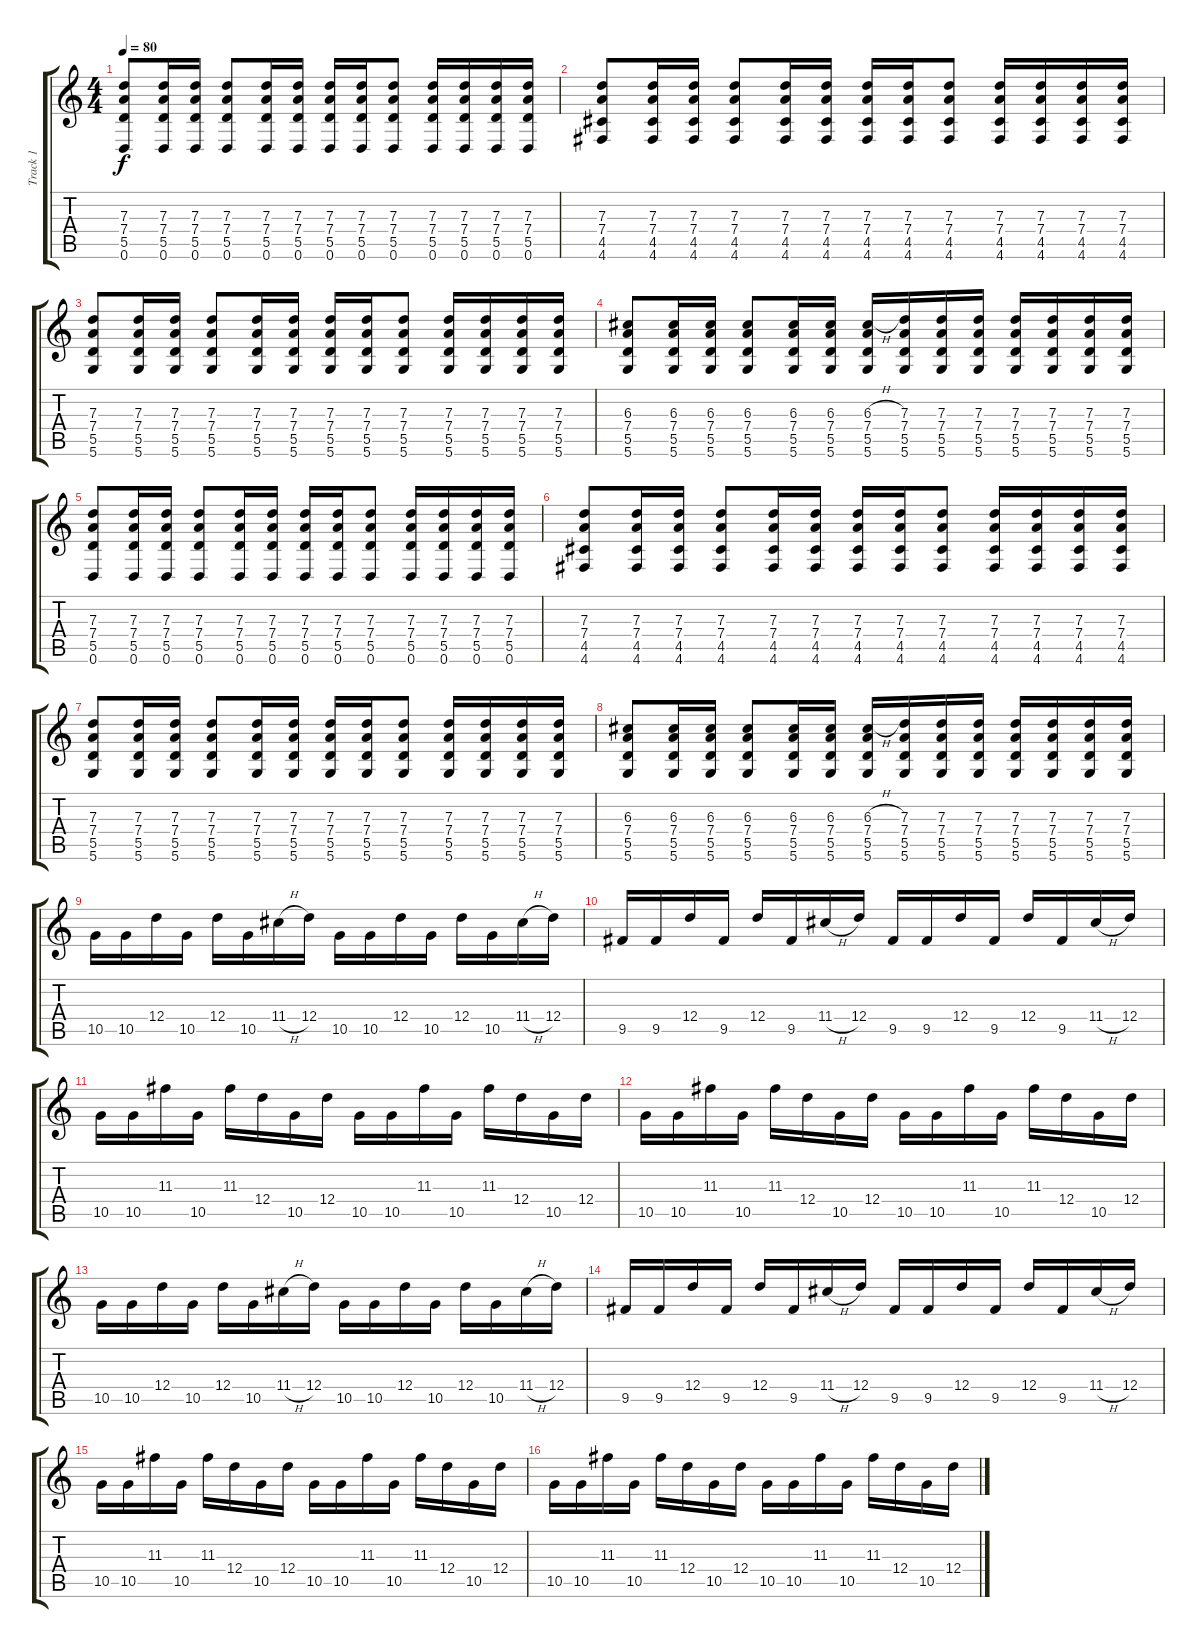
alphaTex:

\track ("Track 1" "Track 1") {instrument acousticguitarsteel}
\staff {score tabs}
\tuning (E4 B3 G3 D3 A2 D2) {hide}
\ts (4 4)
\tempo 80
\clef g2
\ks c
(7.3 7.4 5.5 0.6).8{dy f} (7.3 7.4 5.5 0.6).16 (7.3 7.4 5.5 0.6).16 (7.3 7.4 5.5 0.6).8 (7.3 7.4 5.5 0.6).16 (7.3 7.4 5.5 0.6).16 (7.3 7.4 5.5 0.6).16 (7.3 7.4 5.5 0.6).16 (7.3 7.4 5.5 0.6).8 (7.3 7.4 5.5 0.6).16 (7.3 7.4 5.5 0.6).16 (7.3 7.4 5.5 0.6).16 (7.3 7.4 5.5 0.6).16 |
(7.3 7.4 4.5 4.6).8 (7.3 7.4 4.5 4.6).16 (7.3 7.4 4.5 4.6).16 (7.3 7.4 4.5 4.6).8 (7.3 7.4 4.5 4.6).16 (7.3 7.4 4.5 4.6).16 (7.3 7.4 4.5 4.6).16 (7.3 7.4 4.5 4.6).16 (7.3 7.4 4.5 4.6).8 (7.3 7.4 4.5 4.6).16 (7.3 7.4 4.5 4.6).16 (7.3 7.4 4.5 4.6).16 (7.3 7.4 4.5 4.6).16 |
(7.3 7.4 5.5 5.6).8 (7.3 7.4 5.5 5.6).16 (7.3 7.4 5.5 5.6).16 (7.3 7.4 5.5 5.6).8 (7.3 7.4 5.5 5.6).16 (7.3 7.4 5.5 5.6).16 (7.3 7.4 5.5 5.6).16 (7.3 7.4 5.5 5.6).16 (7.3 7.4 5.5 5.6).8 (7.3 7.4 5.5 5.6).16 (7.3 7.4 5.5 5.6).16 (7.3 7.4 5.5 5.6).16 (7.3 7.4 5.5 5.6).16 |
(6.3 7.4 5.5 5.6).8 (6.3 7.4 5.5 5.6).16 (6.3 7.4 5.5 5.6).16 (6.3 7.4 5.5 5.6).8 (6.3 7.4 5.5 5.6).16 (6.3 7.4 5.5 5.6).16 (6.3{h} 7.4 5.5 5.6).16 (7.3 7.4 5.5 5.6).16 (7.3 7.4 5.5 5.6).16 (7.3 7.4 5.5 5.6).16 (7.3 7.4 5.5 5.6).16 (7.3 7.4 5.5 5.6).16 (7.3 7.4 5.5 5.6).16 (7.3 7.4 5.5 5.6).16 |
(7.3 7.4 5.5 0.6).8 (7.3 7.4 5.5 0.6).16 (7.3 7.4 5.5 0.6).16 (7.3 7.4 5.5 0.6).8 (7.3 7.4 5.5 0.6).16 (7.3 7.4 5.5 0.6).16 (7.3 7.4 5.5 0.6).16 (7.3 7.4 5.5 0.6).16 (7.3 7.4 5.5 0.6).8 (7.3 7.4 5.5 0.6).16 (7.3 7.4 5.5 0.6).16 (7.3 7.4 5.5 0.6).16 (7.3 7.4 5.5 0.6).16 |
(7.3 7.4 4.5 4.6).8 (7.3 7.4 4.5 4.6).16 (7.3 7.4 4.5 4.6).16 (7.3 7.4 4.5 4.6).8 (7.3 7.4 4.5 4.6).16 (7.3 7.4 4.5 4.6).16 (7.3 7.4 4.5 4.6).16 (7.3 7.4 4.5 4.6).16 (7.3 7.4 4.5 4.6).8 (7.3 7.4 4.5 4.6).16 (7.3 7.4 4.5 4.6).16 (7.3 7.4 4.5 4.6).16 (7.3 7.4 4.5 4.6).16 |
(7.3 7.4 5.5 5.6).8 (7.3 7.4 5.5 5.6).16 (7.3 7.4 5.5 5.6).16 (7.3 7.4 5.5 5.6).8 (7.3 7.4 5.5 5.6).16 (7.3 7.4 5.5 5.6).16 (7.3 7.4 5.5 5.6).16 (7.3 7.4 5.5 5.6).16 (7.3 7.4 5.5 5.6).8 (7.3 7.4 5.5 5.6).16 (7.3 7.4 5.5 5.6).16 (7.3 7.4 5.5 5.6).16 (7.3 7.4 5.5 5.6).16 |
(6.3 7.4 5.5 5.6).8 (6.3 7.4 5.5 5.6).16 (6.3 7.4 5.5 5.6).16 (6.3 7.4 5.5 5.6).8 (6.3 7.4 5.5 5.6).16 (6.3 7.4 5.5 5.6).16 (6.3{h} 7.4 5.5 5.6).16 (7.3 7.4 5.5 5.6).16 (7.3 7.4 5.5 5.6).16 (7.3 7.4 5.5 5.6).16 (7.3 7.4 5.5 5.6).16 (7.3 7.4 5.5 5.6).16 (7.3 7.4 5.5 5.6).16 (7.3 7.4 5.5 5.6).16 |
10.5.16 10.5.16 12.4.16 10.5.16 12.4.16 10.5.16 11.4{h}.16 12.4.16 10.5.16 10.5.16 12.4.16 10.5.16 12.4.16 10.5.16 11.4{h}.16 12.4.16 |
9.5.16 9.5.16 12.4.16 9.5.16 12.4.16 9.5.16 11.4{h}.16 12.4.16 9.5.16 9.5.16 12.4.16 9.5.16 12.4.16 9.5.16 11.4{h}.16 12.4.16 |
10.5.16 10.5.16 11.3.16 10.5.16 11.3.16 12.4.16 10.5.16 12.4.16 10.5.16 10.5.16 11.3.16 10.5.16 11.3.16 12.4.16 10.5.16 12.4.16 |
10.5.16 10.5.16 11.3.16 10.5.16 11.3.16 12.4.16 10.5.16 12.4.16 10.5.16 10.5.16 11.3.16 10.5.16 11.3.16 12.4.16 10.5.16 12.4.16 |
10.5.16 10.5.16 12.4.16 10.5.16 12.4.16 10.5.16 11.4{h}.16 12.4.16 10.5.16 10.5.16 12.4.16 10.5.16 12.4.16 10.5.16 11.4{h}.16 12.4.16 |
9.5.16 9.5.16 12.4.16 9.5.16 12.4.16 9.5.16 11.4{h}.16 12.4.16 9.5.16 9.5.16 12.4.16 9.5.16 12.4.16 9.5.16 11.4{h}.16 12.4.16 |
10.5.16 10.5.16 11.3.16 10.5.16 11.3.16 12.4.16 10.5.16 12.4.16 10.5.16 10.5.16 11.3.16 10.5.16 11.3.16 12.4.16 10.5.16 12.4.16 |
10.5.16 10.5.16 11.3.16 10.5.16 11.3.16 12.4.16 10.5.16 12.4.16 10.5.16 10.5.16 11.3.16 10.5.16 11.3.16 12.4.16 10.5.16 12.4.16
